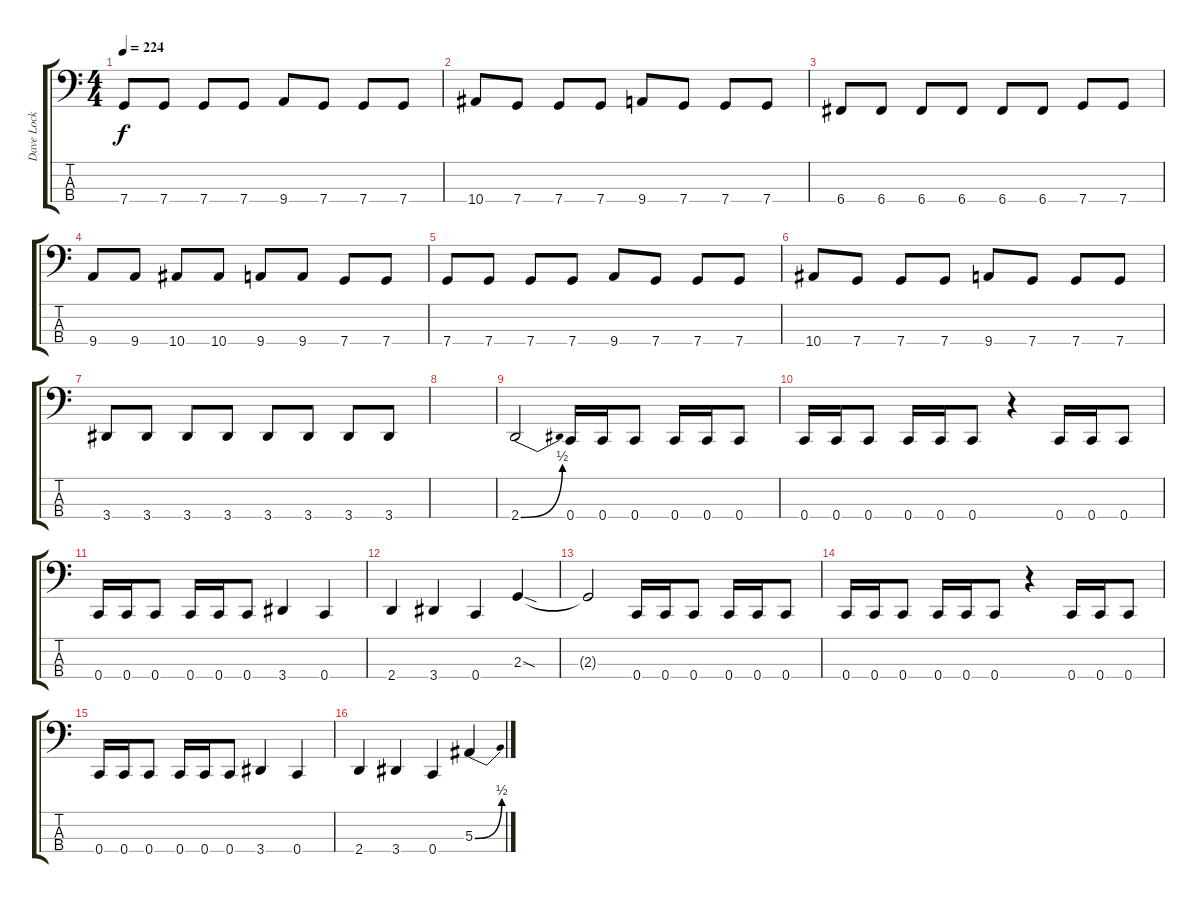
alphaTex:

\track ("Dave Lock" "Dave Lock") {instrument electricbassfinger}
\staff {score tabs}
\tuning (Eb2 Bb1 F1 C1) {hide}
\ts (4 4)
\tempo 224
\clef f4
\ks c
7.4.8{dy f} 7.4.8 7.4.8 7.4.8 9.4.8 7.4.8 7.4.8 7.4.8 |
10.4.8 7.4.8 7.4.8 7.4.8 9.4.8 7.4.8 7.4.8 7.4.8 |
6.4.8 6.4.8 6.4.8 6.4.8 6.4.8 6.4.8 7.4.8 7.4.8 |
9.4.8 9.4.8 10.4.8 10.4.8 9.4.8 9.4.8 7.4.8 7.4.8 |
7.4.8 7.4.8 7.4.8 7.4.8 9.4.8 7.4.8 7.4.8 7.4.8 |
10.4.8 7.4.8 7.4.8 7.4.8 9.4.8 7.4.8 7.4.8 7.4.8 |
3.4.8 3.4.8 3.4.8 3.4.8 3.4.8 3.4.8 3.4.8 3.4.8 |
|
2.4{be (bend 0 0 60 2)}.2 0.4.16 0.4.16 0.4.8 0.4.16 0.4.16 0.4.8 |
0.4.16 0.4.16 0.4.8 0.4.16 0.4.16 0.4.8 r.4 0.4.16 0.4.16 0.4.8 |
0.4.16 0.4.16 0.4.8 0.4.16 0.4.16 0.4.8 3.4.4 0.4.4 |
2.4.4 3.4.4 0.4.4 2.3{sod}.4 |
2.3{t}.2 0.4.16 0.4.16 0.4.8 0.4.16 0.4.16 0.4.8 |
0.4.16 0.4.16 0.4.8 0.4.16 0.4.16 0.4.8 r.4 0.4.16 0.4.16 0.4.8 |
0.4.16 0.4.16 0.4.8 0.4.16 0.4.16 0.4.8 3.4.4 0.4.4 |
2.4.4 3.4.4 0.4.4 5.3{be (bend 0 0 60 2)}.4
